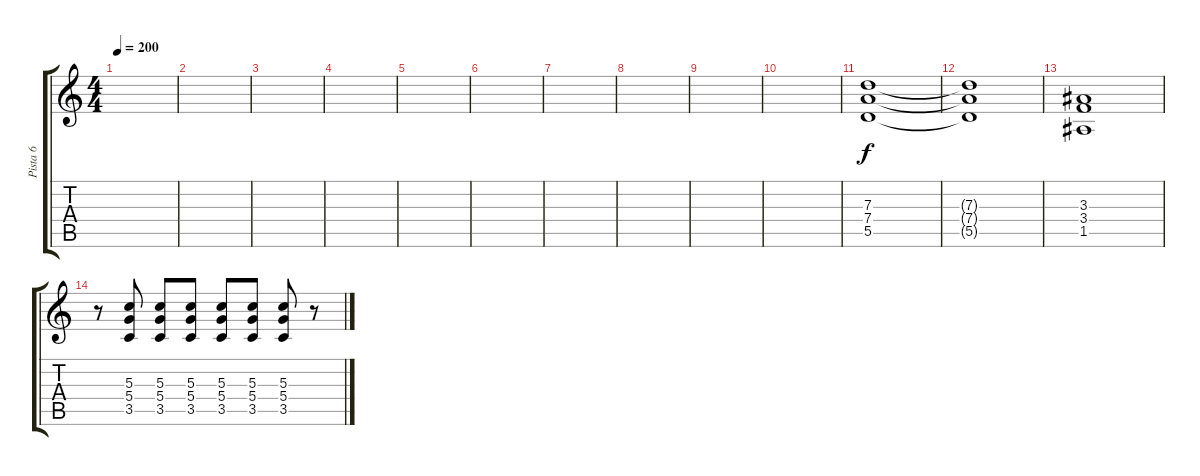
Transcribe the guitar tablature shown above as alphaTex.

\track ("Pista 6" "Pista 6") {instrument distortionguitar}
\staff {score tabs}
\tuning (E4 B3 G3 D3 A2 D2) {hide}
\ts (4 4)
\tempo 200
\clef g2
\ks c
|
|
|
|
|
|
|
|
|
|
(7.3 7.4 5.5).1 |
(7.3{t} 7.4{t} 5.5{t}).1 |
(3.3 3.4 1.5).1 |
r.8 (5.3 5.4 3.5).8 (5.3 5.4 3.5).8 (5.3 5.4 3.5).8 (5.3 5.4 3.5).8 (5.3 5.4 3.5).8 (5.3 5.4 3.5).8 r.8
